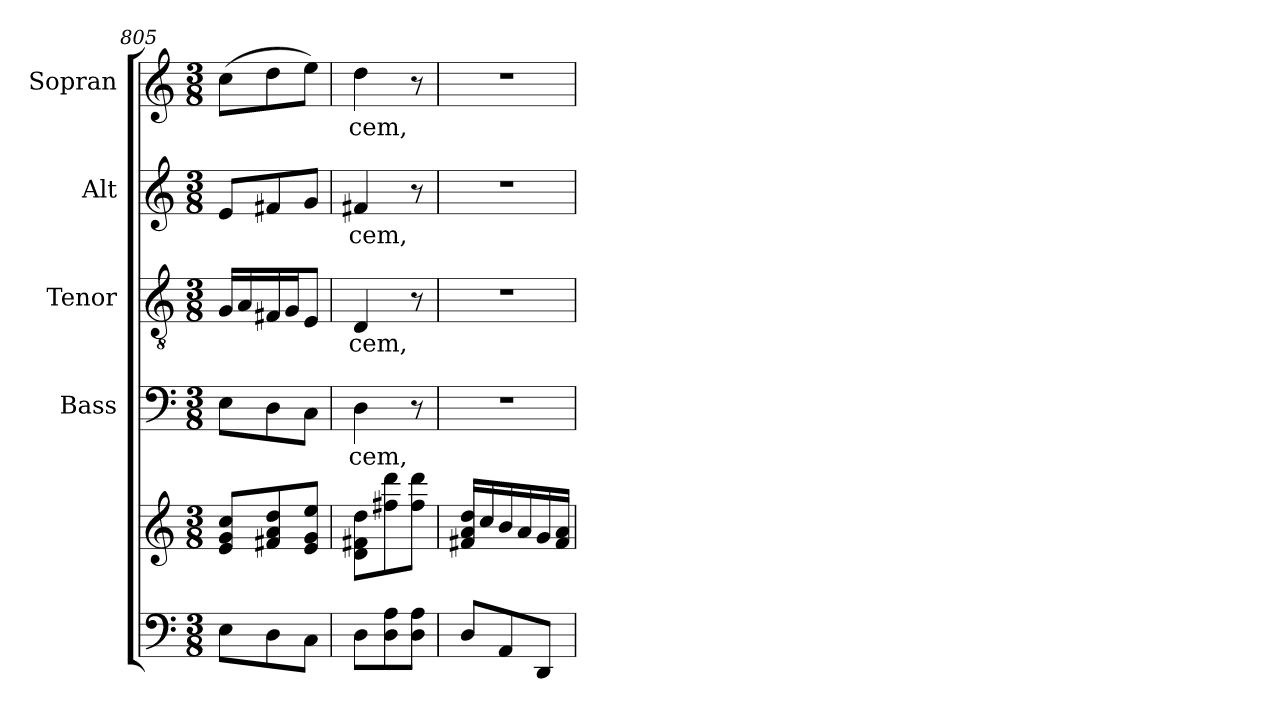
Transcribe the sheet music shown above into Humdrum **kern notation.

**kern	**kern	**kern	**text	**kern	**text	**kern	**text	**kern	**text
*part5	*part5	*part4	*part4	*part3	*part3	*part2	*part2	*part1	*part1
*staff6	*staff5	*staff4	*staff4	*staff3	*staff3	*staff2	*staff2	*staff1	*staff1
*	*	*I"Bass	*	*I"Tenor	*	*I"Alt	*	*I"Sopran	*
*	*	*I'B.	*	*I'T.	*	*I'A.	*	*I'S.	*
*clefF4	*clefG2	*clefF4	*	*clefGv2	*	*clefG2	*	*clefG2	*
*k[]	*k[]	*k[]	*	*k[]	*	*k[]	*	*k[]	*
*C:	*C:	*C:	*	*C:	*	*C:	*	*C:	*
*M3/8	*M3/8	*M3/8	*	*M3/8	*	*M3/8	*	*M3/8	*
=805	=805	=805	=805	=805	=805	=805	=805	=805	=805
8E\L	8e/ 8g/ 8cc/L	8E\L	.	16G/LL	.	8e/L	.	(>8cc\L	.
.	.	.	.	16A/	.	.	.	.	.
8D\	8f#X/ 8a/ 8dd/	8D\	.	16F#X/	.	8f#X/	.	8dd\	.
.	.	.	.	16G/J	.	.	.	.	.
8C\J	8e/ 8g/ 8ee/J	8C\J	.	8E/J	.	8g/J	.	8ee\J)	.
=806	=806	=806	=806	=806	=806	=806	=806	=806	=806
!	!	!	!LO:LY:b	!	!LO:LY:b	!	!LO:LY:b	!	!LO:LY:b
8D\L	8d\ 8f#X\ 8dd\L	4D\	-cem,	4D/	-cem,	4f#X/	-cem,	4dd\	-cem,
8D\ 8A\	8ff#X\ 8ddd\	.	.	.	.	.	.	.	.
8D\ 8A\J	8ff#\ 8ddd\J	8r	.	8r	.	8r	.	8r	.
=807	=807	=807	=807	=807	=807	=807	=807	=807	=807
8D/L	16f#X/ 16a/ 16dd/LL	4.r	.	4.r	.	4.r	.	4.r	.
.	16cc/	.	.	.	.	.	.	.	.
8AA/	16b/	.	.	.	.	.	.	.	.
.	16a/	.	.	.	.	.	.	.	.
8DD/J	16g/	.	.	.	.	.	.	.	.
.	16f#/ 16a/JJ	.	.	.	.	.	.	.	.
=	=	=	=	=	=	=	=	=	=
*-	*-	*-	*-	*-	*-	*-	*-	*-	*-
